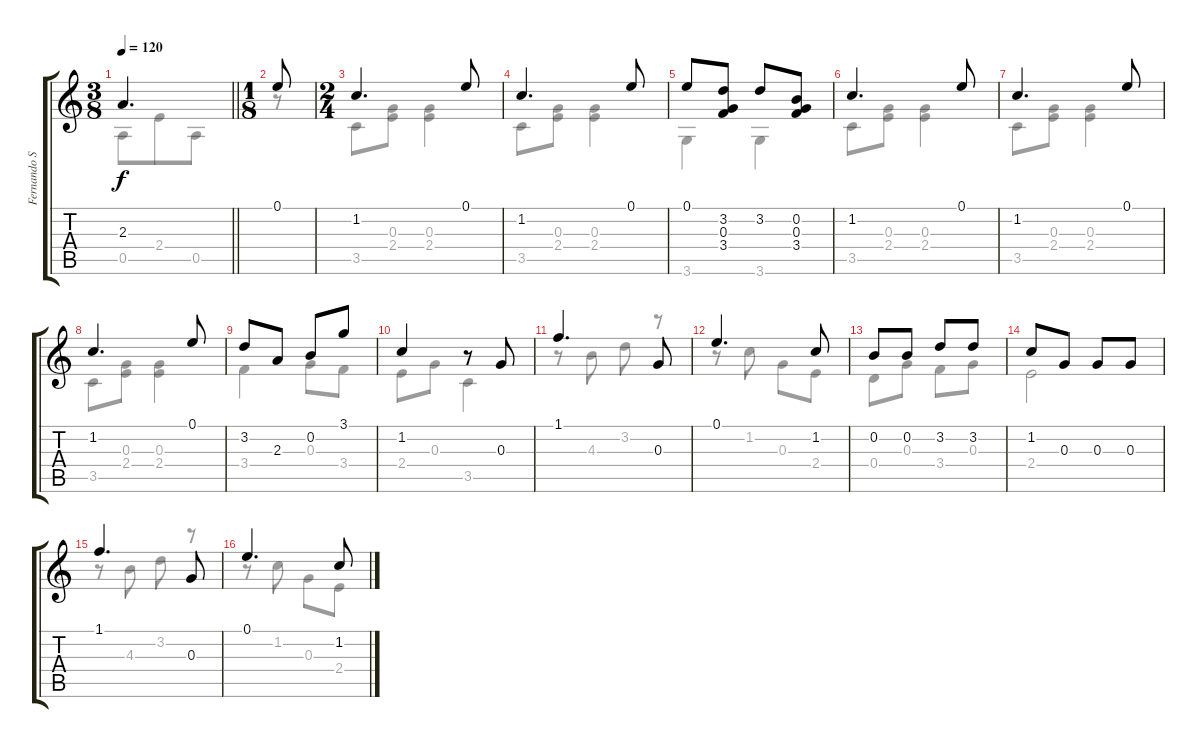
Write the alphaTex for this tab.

\track ("Fernando Sor" "Fernando S") {instrument acousticguitarnylon}
\staff {score tabs}
\tuning (E4 B3 G3 D3 A2 E2) {hide}
\voice
\ts (3 8)
\tempo 120
\clef g2
\barLineRight lightlight
\ks c
2.3.4{d dy f} |
\ts (1 8)
0.1.8 |
\ts (2 4)
1.2.4{d} 0.1.8 |
1.2.4{d} 0.1.8 |
0.1.8 (3.2 0.3 3.4).8 3.2.8 (0.2 0.3 3.4).8 |
1.2.4{d} 0.1.8 |
1.2.4{d} 0.1.8 |
1.2.4{d} 0.1.8 |
3.2.8 2.3.8 0.2.8 3.1.8 |
1.2.4 r.8 0.3.8 |
1.1.4{d} 0.3.8 |
0.1.4{d} 1.2.8 |
0.2.8 0.2.8 3.2.8 3.2.8 |
1.2.8 0.3.8 0.3.8 0.3.8 |
1.1.4{d} 0.3.8 |
0.1.4{d} 1.2.8
\voice
\clef g2
\ottava regular
\simile none
\barLineRight lightlight
\ks c
0.5.8{dy f} 2.4.8 0.5.8 |
r.8 |
3.5.8 (0.3 2.4).8 (0.3 2.4).4 |
3.5.8 (0.3 2.4).8 (0.3 2.4).4 |
3.6.4 3.6.4 |
3.5.8 (0.3 2.4).8 (0.3 2.4).4 |
3.5.8 (0.3 2.4).8 (0.3 2.4).4 |
3.5.8 (0.3 2.4).8 (0.3 2.4).4 |
3.4.4 0.3.8 3.4.8 |
2.4.8 0.3.8 3.5.4 |
r.8 4.3.8 3.2.8 r.8 |
r.8 1.2.8 0.3.8 2.4.8 |
0.4.8 0.3.8 3.4.8 0.3.8 |
2.4.2 |
r.8 4.3.8 3.2.8 r.8 |
r.8 1.2.8 0.3.8 2.4.8
